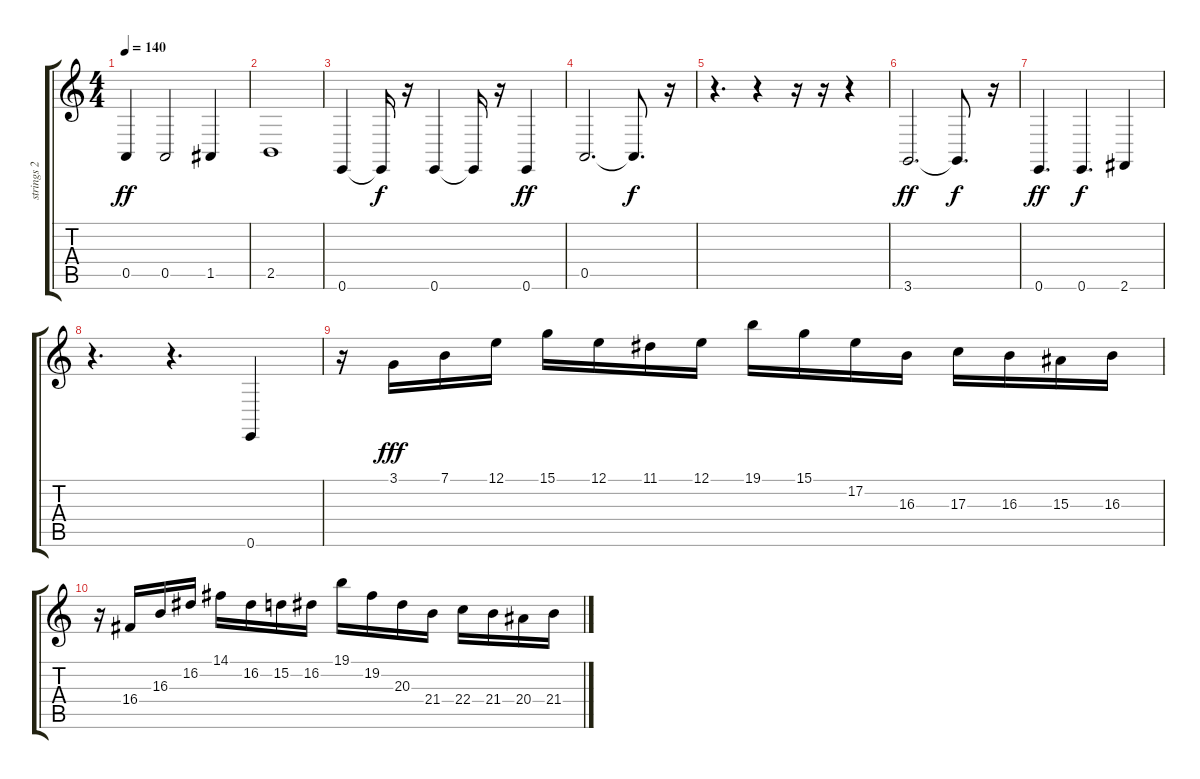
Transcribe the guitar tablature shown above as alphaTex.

\track ("strings 2" "strings 2") {instrument stringensemble1}
\staff {score tabs}
\tuning (E4 B3 G3 D3 A2 E2) {hide}
\ts (4 4)
\tempo 140
\clef g2
\ks c
0.5.4{dy ff} 0.5.2 1.5.4 |
2.5.1 |
0.6.4 0.6{t}.16{dy f} r.16 0.6.4 0.6{t}.16 r.16 0.6.4{dy ff} |
0.5.2{d} 0.5{t}.8{d dy f} r.16 |
r.4{d} r.4 r.16 r.16 r.4 |
3.6.2{d dy ff} 3.6{t}.8{d dy f} r.16 |
0.6.4{d dy ff} 0.6.4{d dy f} 2.6.4 |
r.4{d} r.4{d} 0.6.4 |
r.16 3.1.16{dy fff} 7.1.16 12.1.16 15.1.16 12.1.16 11.1.16 12.1.16 19.1.16 15.1.16 17.2.16 16.3.16 17.3.16 16.3.16 15.3.16 16.3.16 |
r.16 16.4.16 16.3.16 16.2.16 14.1.16 16.2.16 15.2.16 16.2.16 19.1.16 19.2.16 20.3.16 21.4.16 22.4.16 21.4.16 20.4.16 21.4.16
